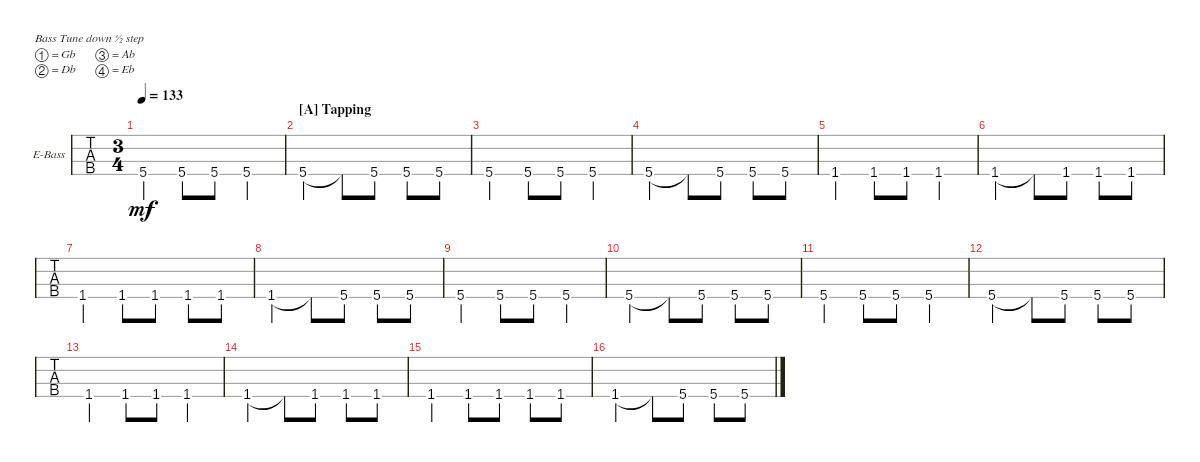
\bracketExtendMode groupsimilarinstruments
\firstSystemTrackNameOrientation horizontal
\otherSystemsTrackNameOrientation horizontal
\track ("Bass" "E-Bass") {instrument electricbassfinger}
\staff {tabs}
\tuning (Gb2 Db2 Ab1 Eb1)
\ts (3 4)
\tempo 133
\clef f4
\scale
0.333333
\ks c
5.4.4{dy mf} 5.4.8 5.4.8 5.4.4 |
\section ("A" "Tapping")
\scale
0.333333 5.4.4 5.4{t}.8 5.4.8 5.4.8 5.4.8 |
\scale
0.333333 5.4.4 5.4.8 5.4.8 5.4.4 |
\scale
0.333333 5.4.4 5.4{t}.8 5.4.8 5.4.8 5.4.8 |
\scale
0.333333 1.4.4 1.4.8 1.4.8 1.4.4 |
\scale
0.333333 1.4.4 1.4{t}.8 1.4.8 1.4.8 1.4.8 |
\scale
0.333333 1.4.4 1.4.8 1.4.8 1.4.8 1.4.8 |
\scale
0.333333 1.4.4 1.4{t}.8 5.4.8 5.4.8 5.4.8 |
\scale
0.333333 5.4.4 5.4.8 5.4.8 5.4.4 |
\scale
0.333333 5.4.4 5.4{t}.8 5.4.8 5.4.8 5.4.8 |
\scale
0.333333 5.4.4 5.4.8 5.4.8 5.4.4 |
\scale
0.333333 5.4.4 5.4{t}.8 5.4.8 5.4.8 5.4.8 |
\scale
0.333333 1.4.4 1.4.8 1.4.8 1.4.4 |
\scale
0.333333 1.4.4 1.4{t}.8 1.4.8 1.4.8 1.4.8 |
\scale
0.333333 1.4.4 1.4.8 1.4.8 1.4.8 1.4.8 |
\scale
0.333333 1.4.4 1.4{t}.8 5.4.8 5.4.8 5.4.8
